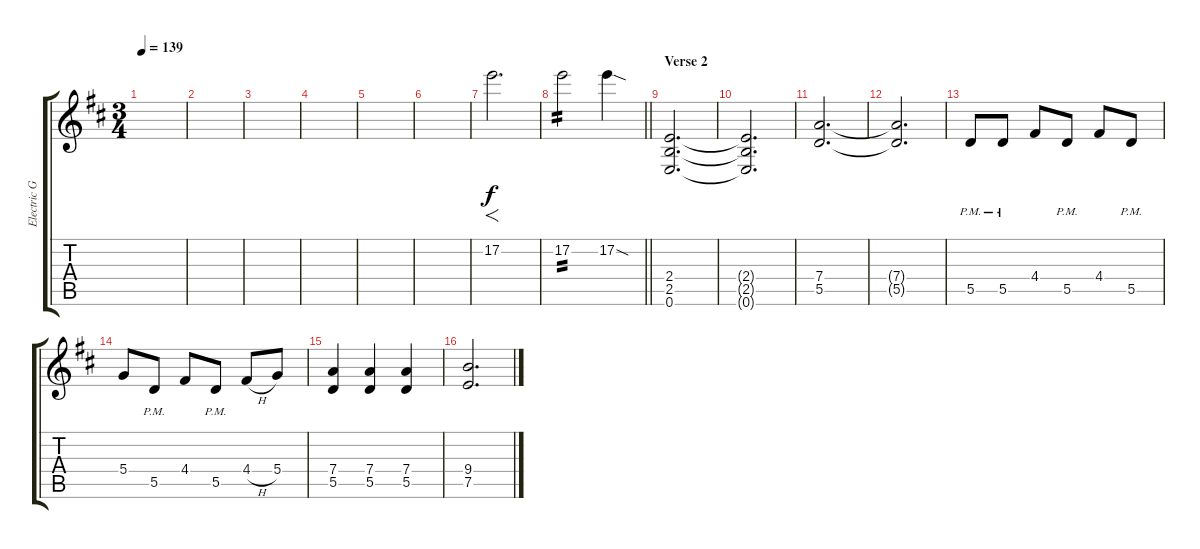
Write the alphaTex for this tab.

\track ("Electric Guitar" "Electric G") {instrument distortionguitar}
\staff {score tabs}
\tuning (E4 B3 G3 D3 A2 E2) {hide}
\ts (3 4)
\tempo 139
\clef g2
\ks d
|
|
|
|
|
|
17.2.2{f d} |
\barLineRight lightlight
17.2.2{tp 2} 17.2{sod}.4 |
\section ("" "Verse 2")
(2.4 2.5 0.6).2{d} |
(2.4{t} 2.5{t} 0.6{t}).2{d} |
(7.4 5.5).2{d} |
(7.4{t} 5.5{t}).2{d} |
5.5{pm}.8 5.5{pm}.8 4.4.8 5.5{pm}.8 4.4.8 5.5{pm}.8 |
5.4.8 5.5{pm}.8 4.4.8 5.5{pm}.8 4.4{h}.8 5.4.8 |
(7.4 5.5).4 (7.4 5.5).4 (7.4 5.5).4 |
(9.4 7.5).2{d}
